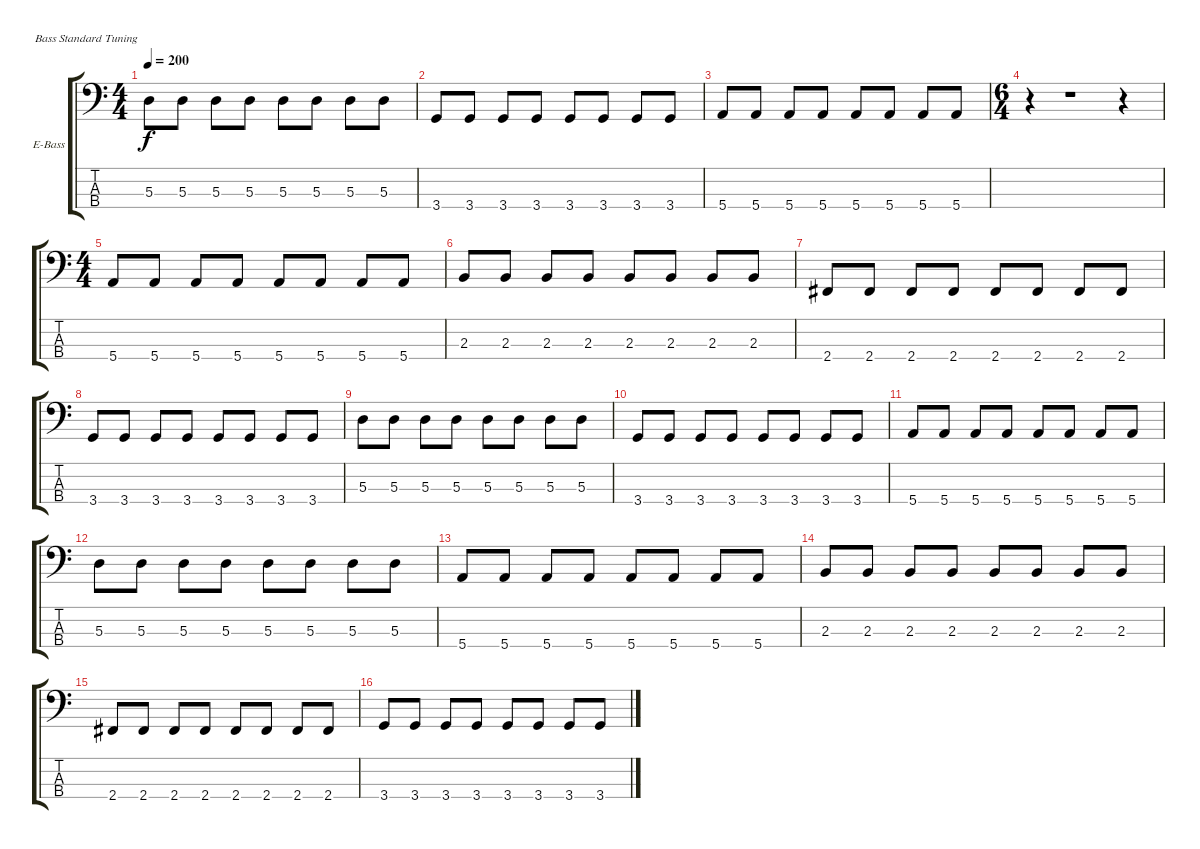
\bracketExtendMode groupsimilarinstruments
\firstSystemTrackNameOrientation horizontal
\otherSystemsTrackNameOrientation horizontal
\track ("Basse" "E-Bass") {instrument electricbassfinger}
\staff {score tabs}
\tuning (G2 D2 A1 E1)
\ts (4 4)
\tempo 200
\clef f4
\ks c
5.3.8{dy f} 5.3.8 5.3.8 5.3.8 5.3.8 5.3.8 5.3.8 5.3.8 |
3.4.8 3.4.8 3.4.8 3.4.8 3.4.8 3.4.8 3.4.8 3.4.8 |
5.4.8 5.4.8 5.4.8 5.4.8 5.4.8 5.4.8 5.4.8 5.4.8 |
\ts (6 4)
\beaming (8 2 2 2 6)
r.4 r.1 r.4 |
\ts (4 4)
\beaming (8 2 2 2 2)
5.4.8 5.4.8 5.4.8 5.4.8 5.4.8 5.4.8 5.4.8 5.4.8 |
2.3.8 2.3.8 2.3.8 2.3.8 2.3.8 2.3.8 2.3.8 2.3.8 |
2.4.8 2.4.8 2.4.8 2.4.8 2.4.8 2.4.8 2.4.8 2.4.8 |
3.4.8 3.4.8 3.4.8 3.4.8 3.4.8 3.4.8 3.4.8 3.4.8 |
5.3.8 5.3.8 5.3.8 5.3.8 5.3.8 5.3.8 5.3.8 5.3.8 |
3.4.8 3.4.8 3.4.8 3.4.8 3.4.8 3.4.8 3.4.8 3.4.8 |
5.4.8 5.4.8 5.4.8 5.4.8 5.4.8 5.4.8 5.4.8 5.4.8 |
5.3.8 5.3.8 5.3.8 5.3.8 5.3.8 5.3.8 5.3.8 5.3.8 |
5.4.8 5.4.8 5.4.8 5.4.8 5.4.8 5.4.8 5.4.8 5.4.8 |
2.3.8 2.3.8 2.3.8 2.3.8 2.3.8 2.3.8 2.3.8 2.3.8 |
2.4.8 2.4.8 2.4.8 2.4.8 2.4.8 2.4.8 2.4.8 2.4.8 |
3.4.8 3.4.8 3.4.8 3.4.8 3.4.8 3.4.8 3.4.8 3.4.8
